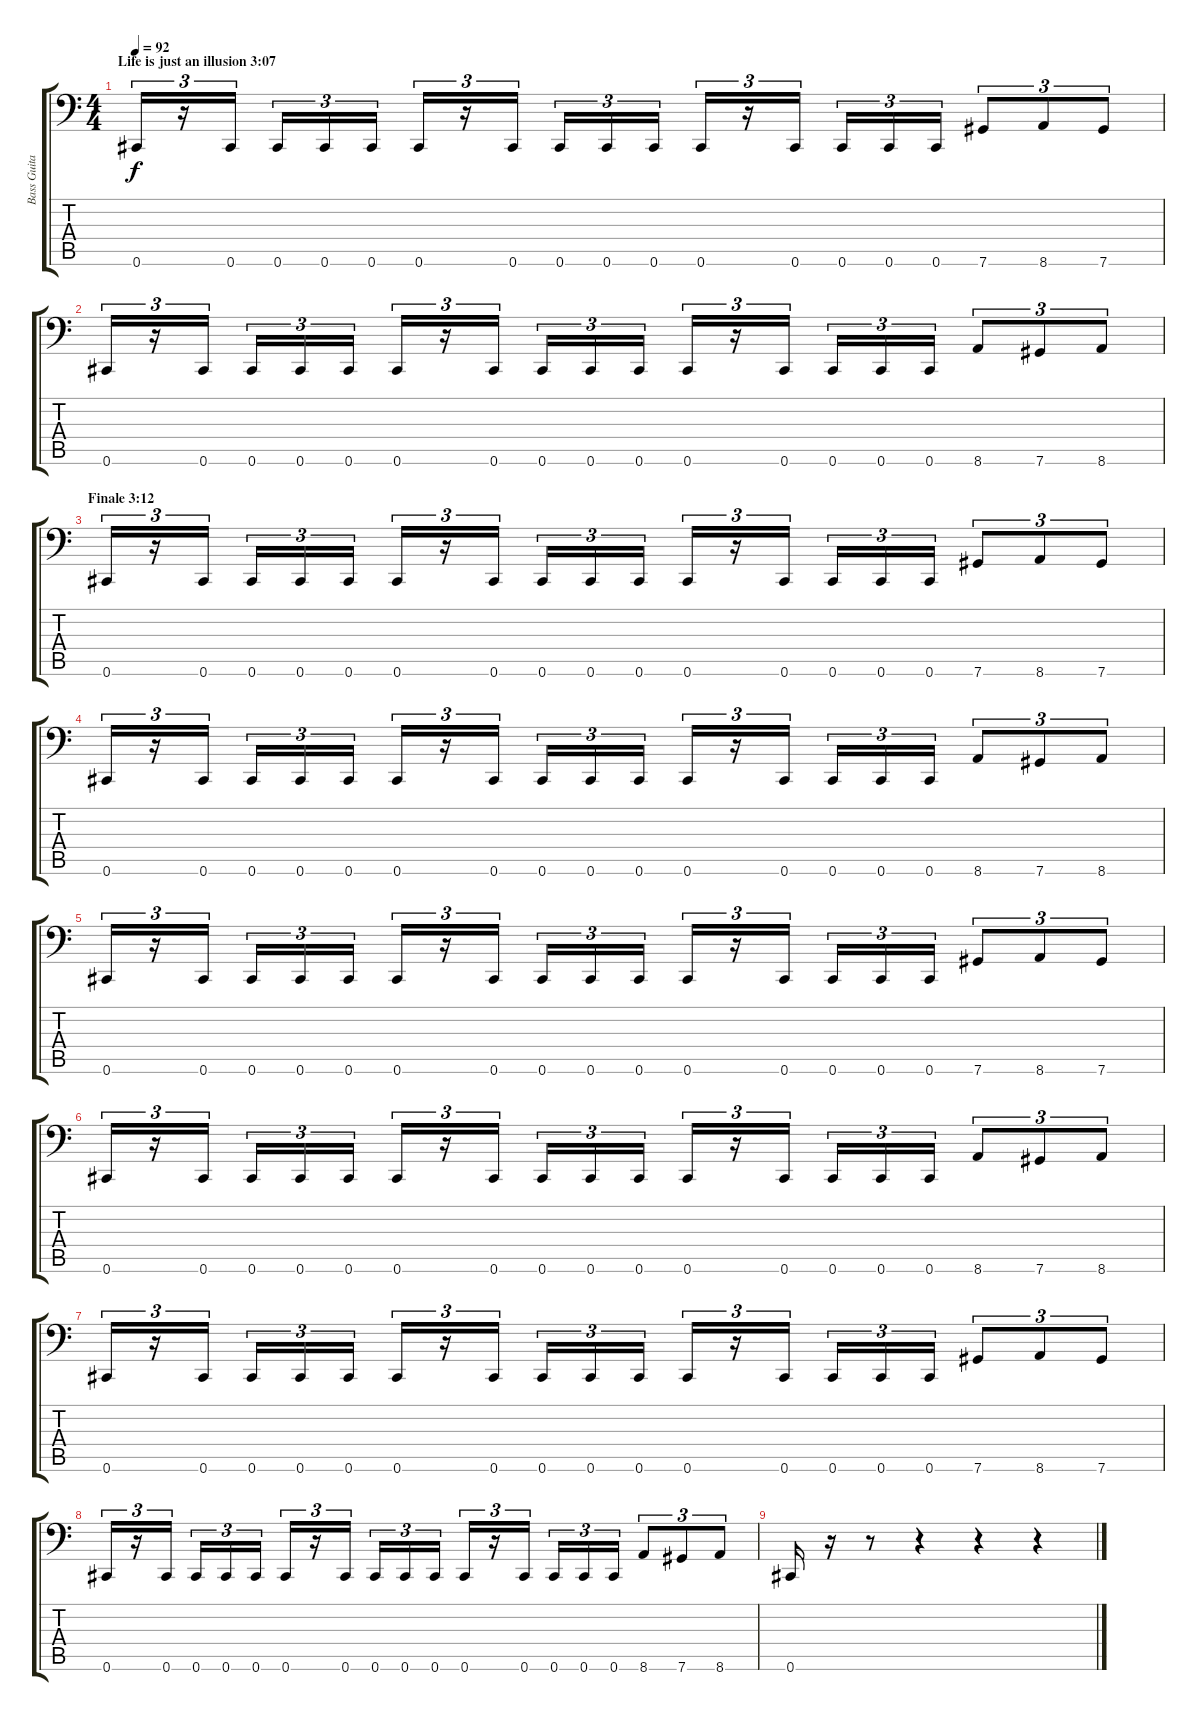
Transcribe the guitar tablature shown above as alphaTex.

\track ("Bass Guitar" "Bass Guita") {instrument electricbasspick}
\staff {score tabs}
\tuning (Db3 Ab2 E2 B1 Gb1 Db1) {hide}
\ts (4 4)
\section ("" "Life is just an illusion 3:07")
\tempo 92
\clef f4
\ks c
0.6.16{tu (3 2) dy f} r.16{tu (3 2)} 0.6.16{tu (3 2)} 0.6.16{tu (3 2)} 0.6.16{tu (3 2)} 0.6.16{tu (3 2)} 0.6.16{tu (3 2)} r.16{tu (3 2)} 0.6.16{tu (3 2)} 0.6.16{tu (3 2)} 0.6.16{tu (3 2)} 0.6.16{tu (3 2)} 0.6.16{tu (3 2)} r.16{tu (3 2)} 0.6.16{tu (3 2)} 0.6.16{tu (3 2)} 0.6.16{tu (3 2)} 0.6.16{tu (3 2)} 7.6.8{tu (3 2)} 8.6.8{tu (3 2)} 7.6.8{tu (3 2)} |
0.6.16{tu (3 2)} r.16{tu (3 2)} 0.6.16{tu (3 2)} 0.6.16{tu (3 2)} 0.6.16{tu (3 2)} 0.6.16{tu (3 2)} 0.6.16{tu (3 2)} r.16{tu (3 2)} 0.6.16{tu (3 2)} 0.6.16{tu (3 2)} 0.6.16{tu (3 2)} 0.6.16{tu (3 2)} 0.6.16{tu (3 2)} r.16{tu (3 2)} 0.6.16{tu (3 2)} 0.6.16{tu (3 2)} 0.6.16{tu (3 2)} 0.6.16{tu (3 2)} 8.6.8{tu (3 2)} 7.6.8{tu (3 2)} 8.6.8{tu (3 2)} |
\section ("" "Finale 3:12")
0.6.16{tu (3 2)} r.16{tu (3 2)} 0.6.16{tu (3 2)} 0.6.16{tu (3 2)} 0.6.16{tu (3 2)} 0.6.16{tu (3 2)} 0.6.16{tu (3 2)} r.16{tu (3 2)} 0.6.16{tu (3 2)} 0.6.16{tu (3 2)} 0.6.16{tu (3 2)} 0.6.16{tu (3 2)} 0.6.16{tu (3 2)} r.16{tu (3 2)} 0.6.16{tu (3 2)} 0.6.16{tu (3 2)} 0.6.16{tu (3 2)} 0.6.16{tu (3 2)} 7.6.8{tu (3 2)} 8.6.8{tu (3 2)} 7.6.8{tu (3 2)} |
0.6.16{tu (3 2)} r.16{tu (3 2)} 0.6.16{tu (3 2)} 0.6.16{tu (3 2)} 0.6.16{tu (3 2)} 0.6.16{tu (3 2)} 0.6.16{tu (3 2)} r.16{tu (3 2)} 0.6.16{tu (3 2)} 0.6.16{tu (3 2)} 0.6.16{tu (3 2)} 0.6.16{tu (3 2)} 0.6.16{tu (3 2)} r.16{tu (3 2)} 0.6.16{tu (3 2)} 0.6.16{tu (3 2)} 0.6.16{tu (3 2)} 0.6.16{tu (3 2)} 8.6.8{tu (3 2)} 7.6.8{tu (3 2)} 8.6.8{tu (3 2)} |
0.6.16{tu (3 2)} r.16{tu (3 2)} 0.6.16{tu (3 2)} 0.6.16{tu (3 2)} 0.6.16{tu (3 2)} 0.6.16{tu (3 2)} 0.6.16{tu (3 2)} r.16{tu (3 2)} 0.6.16{tu (3 2)} 0.6.16{tu (3 2)} 0.6.16{tu (3 2)} 0.6.16{tu (3 2)} 0.6.16{tu (3 2)} r.16{tu (3 2)} 0.6.16{tu (3 2)} 0.6.16{tu (3 2)} 0.6.16{tu (3 2)} 0.6.16{tu (3 2)} 7.6.8{tu (3 2)} 8.6.8{tu (3 2)} 7.6.8{tu (3 2)} |
0.6.16{tu (3 2)} r.16{tu (3 2)} 0.6.16{tu (3 2)} 0.6.16{tu (3 2)} 0.6.16{tu (3 2)} 0.6.16{tu (3 2)} 0.6.16{tu (3 2)} r.16{tu (3 2)} 0.6.16{tu (3 2)} 0.6.16{tu (3 2)} 0.6.16{tu (3 2)} 0.6.16{tu (3 2)} 0.6.16{tu (3 2)} r.16{tu (3 2)} 0.6.16{tu (3 2)} 0.6.16{tu (3 2)} 0.6.16{tu (3 2)} 0.6.16{tu (3 2)} 8.6.8{tu (3 2)} 7.6.8{tu (3 2)} 8.6.8{tu (3 2)} |
0.6.16{tu (3 2)} r.16{tu (3 2)} 0.6.16{tu (3 2)} 0.6.16{tu (3 2)} 0.6.16{tu (3 2)} 0.6.16{tu (3 2)} 0.6.16{tu (3 2)} r.16{tu (3 2)} 0.6.16{tu (3 2)} 0.6.16{tu (3 2)} 0.6.16{tu (3 2)} 0.6.16{tu (3 2)} 0.6.16{tu (3 2)} r.16{tu (3 2)} 0.6.16{tu (3 2)} 0.6.16{tu (3 2)} 0.6.16{tu (3 2)} 0.6.16{tu (3 2)} 7.6.8{tu (3 2)} 8.6.8{tu (3 2)} 7.6.8{tu (3 2)} |
0.6.16{tu (3 2)} r.16{tu (3 2)} 0.6.16{tu (3 2)} 0.6.16{tu (3 2)} 0.6.16{tu (3 2)} 0.6.16{tu (3 2)} 0.6.16{tu (3 2)} r.16{tu (3 2)} 0.6.16{tu (3 2)} 0.6.16{tu (3 2)} 0.6.16{tu (3 2)} 0.6.16{tu (3 2)} 0.6.16{tu (3 2)} r.16{tu (3 2)} 0.6.16{tu (3 2)} 0.6.16{tu (3 2)} 0.6.16{tu (3 2)} 0.6.16{tu (3 2)} 8.6.8{tu (3 2)} 7.6.8{tu (3 2)} 8.6.8{tu (3 2)} |
0.6.16 r.16 r.8 r.4 r.4 r.4
